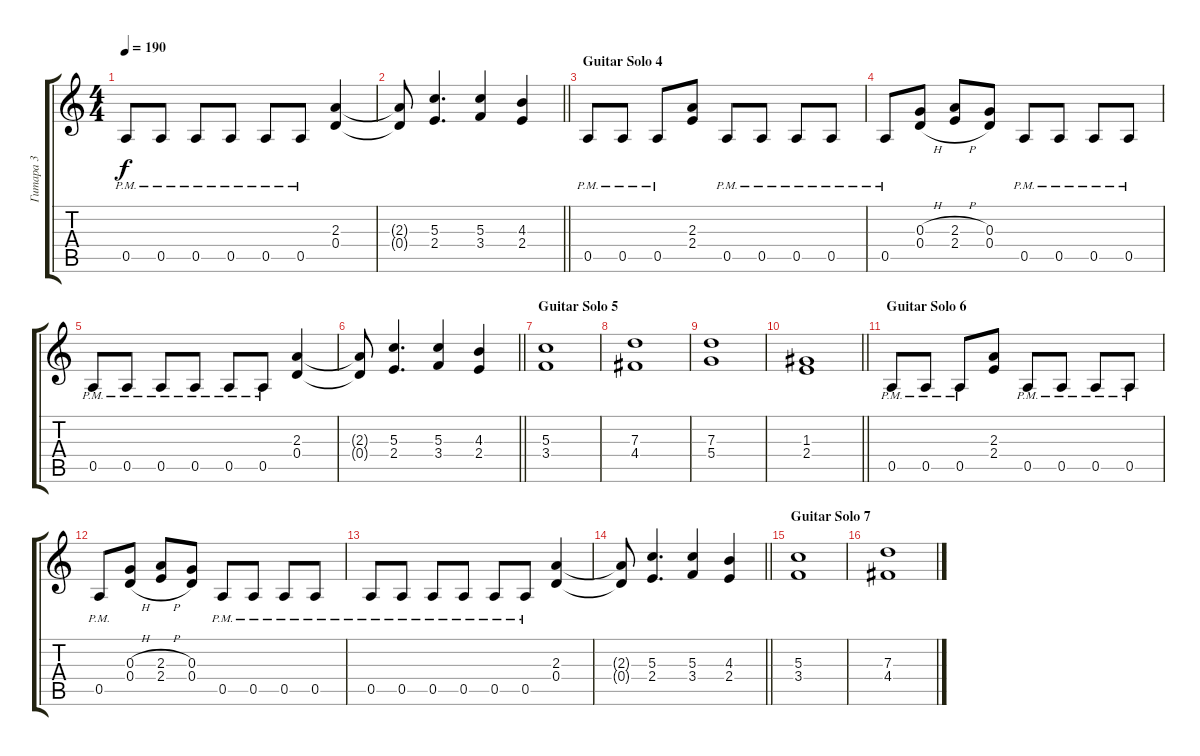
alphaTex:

\track ("Гитара 3" "Гитара 3") {instrument distortionguitar}
\staff {score tabs}
\tuning (E4 B3 G3 D3 A2 E2) {hide}
\ts (4 4)
\tempo 190
\clef g2
\ks aminor
0.5{pm}.8{dy f} 0.5{pm}.8 0.5{pm}.8 0.5{pm}.8 0.5{pm}.8 0.5{pm}.8 (2.3 0.4).4 |
\barLineRight lightlight
(2.3{t} 0.4{t}).8 (5.3 2.4).4{d} (5.3 3.4).4 (4.3 2.4).4 |
\section ("" "Guitar Solo 4")
0.5{pm}.8 0.5{pm}.8 0.5{pm}.8 (2.3 2.4).8 0.5{pm}.8 0.5{pm}.8 0.5{pm}.8 0.5{pm}.8 |
0.5{pm}.8 (0.3{h} 0.4{h}).8 (2.3{h} 2.4{h}).8 (0.3 0.4).8 0.5{pm}.8 0.5{pm}.8 0.5{pm}.8 0.5{pm}.8 |
0.5{pm}.8 0.5{pm}.8 0.5{pm}.8 0.5{pm}.8 0.5{pm}.8 0.5{pm}.8 (2.3 0.4).4 |
\barLineRight lightlight
(2.3{t} 0.4{t}).8 (5.3 2.4).4{d} (5.3 3.4).4 (4.3 2.4).4 |
\section ("" "Guitar Solo 5")
(5.3 3.4).1 |
(7.3 4.4).1 |
(7.3 5.4).1 |
\barLineRight lightlight
(1.3 2.4).1 |
\section ("" "Guitar Solo 6")
0.5{pm}.8 0.5{pm}.8 0.5{pm}.8 (2.3 2.4).8 0.5{pm}.8 0.5{pm}.8 0.5{pm}.8 0.5{pm}.8 |
0.5{pm}.8 (0.3{h} 0.4{h}).8 (2.3{h} 2.4{h}).8 (0.3 0.4).8 0.5{pm}.8 0.5{pm}.8 0.5{pm}.8 0.5{pm}.8 |
0.5{pm}.8 0.5{pm}.8 0.5{pm}.8 0.5{pm}.8 0.5{pm}.8 0.5{pm}.8 (2.3 0.4).4 |
\barLineRight lightlight
(2.3{t} 0.4{t}).8 (5.3 2.4).4{d} (5.3 3.4).4 (4.3 2.4).4 |
\section ("" "Guitar Solo 7")
(5.3 3.4).1 |
(7.3 4.4).1
